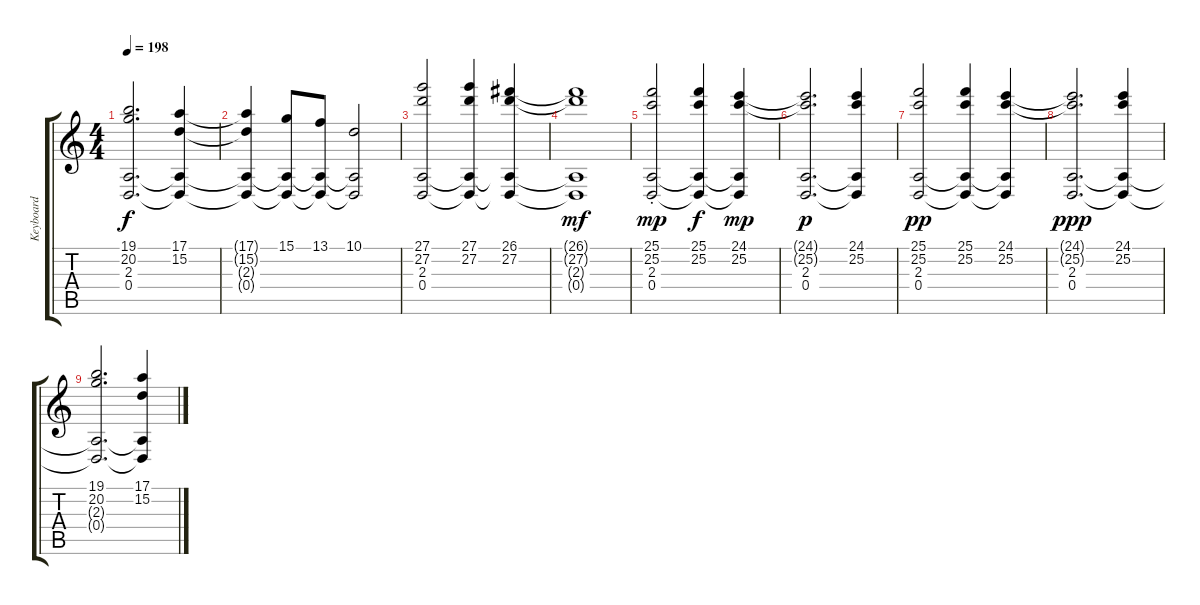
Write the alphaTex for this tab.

\track ("Keyboard" "Keyboard") {instrument rockorgan}
\staff {score tabs}
\tuning (E4 B3 G3 D3 A2 E2) {hide}
\ts (4 4)
\tempo 198
\clef g2
\ks c
(19.1 20.2 2.3{t} 0.4{t}).2{d dy f} (17.1 15.2 2.3{t} 0.4{t}).4 |
(17.1{t} 15.2{t} 2.3{t} 0.4{t}).4 (15.1 2.3{t} 0.4{t}).8 (13.1 2.3{t} 0.4{t}).8 (10.1 2.3{t} 0.4{t}).2 |
(27.1 27.2 2.3 0.4).2 (27.1 27.2 2.3{t} 0.4{t}).4 (26.1 27.2 2.3{t} 0.4{t}).4 |
(26.1{t} 27.2{t} 2.3{t} 0.4{t}).1{dy mf} |
(25.1{st} 25.2{st} 2.3 0.4).2{dy mp} (25.1 25.2 2.3{t} 0.4{t}).4{dy f} (24.1 25.2 2.3{t} 0.4{t}).4{dy mp} |
(24.1{t} 25.2{t} 2.3 0.4).2{d dy p} (24.1 25.2 2.3{t} 0.4{t}).4 |
(25.1 25.2 2.3 0.4).2{dy pp} (25.1 25.2 2.3{t} 0.4{t}).4 (24.1 25.2 2.3{t} 0.4{t}).4 |
(24.1{t} 25.2{t} 2.3 0.4).2{d dy ppp} (24.1 25.2 2.3{t} 0.4{t}).4 |
(19.1 20.2 2.3{t} 0.4{t}).2{d} (17.1 15.2 2.3{t} 0.4{t}).4
